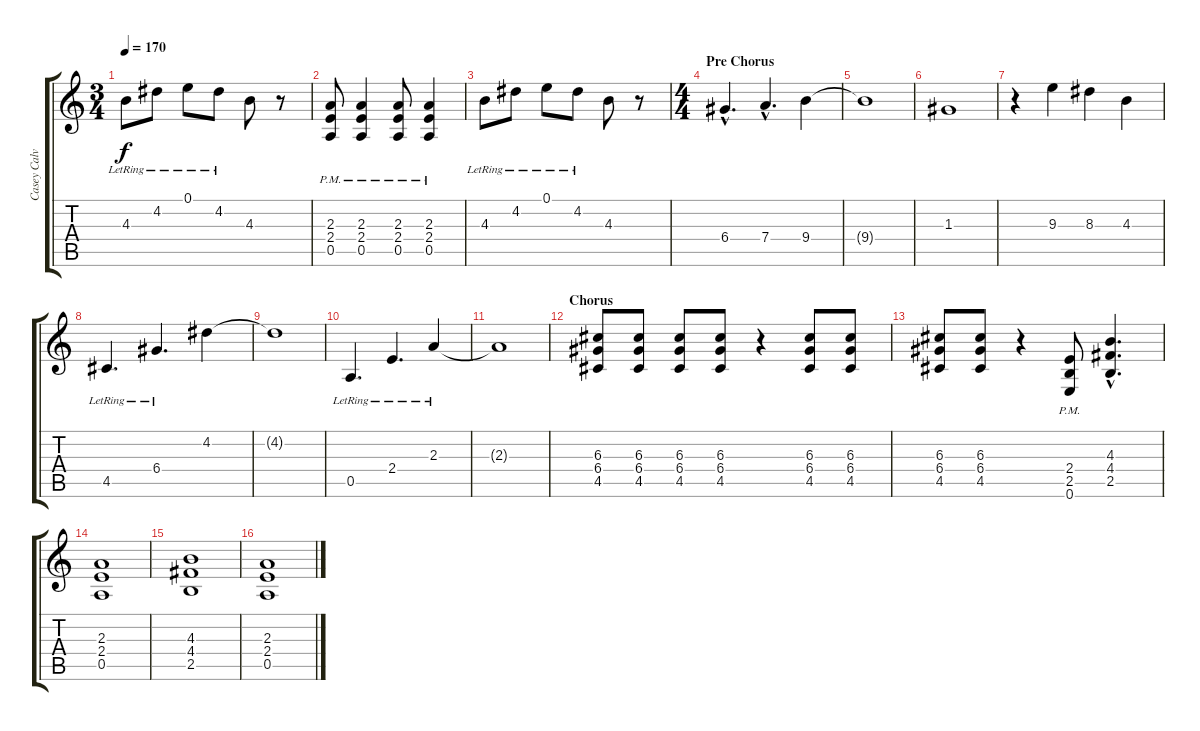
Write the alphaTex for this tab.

\track ("Casey Calvert (Guitar)" "Casey Calv") {instrument electricguitarjazz}
\staff {score tabs}
\tuning (E4 B3 G3 D3 A2 E2) {hide}
\ts (3 4)
\tempo 170
\clef g2
\ks c
4.3{lr}.8{dy f instrument electricguitarclean} 4.2{lr}.8 0.1{lr}.8 4.2{lr}.8 4.3.8 r.8 |
(2.3{pm} 2.4{pm} 0.5{pm}).8{instrument distortionguitar} (2.3{pm} 2.4{pm} 0.5{pm}).4 (2.3{pm} 2.4{pm} 0.5{pm}).8 (2.3{pm} 2.4{pm} 0.5{pm}).4 |
4.3{lr}.8{instrument electricguitarclean} 4.2{lr}.8 0.1{lr}.8 4.2{lr}.8 4.3.8 r.8 |
\ts (4 4)
\section ("" "Pre Chorus")
6.4{hac}.4{d instrument electricguitarjazz} 7.4{hac}.4{d} 9.4.4 |
9.4{t}.1 |
1.3.1 |
r.4 9.3.4 8.3.4 4.3.4 |
4.5{lr}.4{d} 6.4{lr}.4{d} 4.2.4 |
4.2{t}.1 |
0.5{lr}.4{d} 2.4{lr}.4{d} 2.3{lr}.4 |
2.3{t}.1 |
\section ("" "Chorus")
(6.3 6.4 4.5).8{instrument distortionguitar} (6.3 6.4 4.5).8 (6.3 6.4 4.5).8 (6.3 6.4 4.5).8 r.4 (6.3 6.4 4.5).8 (6.3 6.4 4.5).8 |
(6.3 6.4 4.5).8 (6.3 6.4 4.5).8 r.4 (2.4{pm} 2.5{pm} 0.6{pm}).8 (4.3{hac} 4.4{hac} 2.5{hac}).4{d} |
(2.3 2.4 0.5).1 |
(4.3 4.4 2.5).1 |
(2.3 2.4 0.5).1
